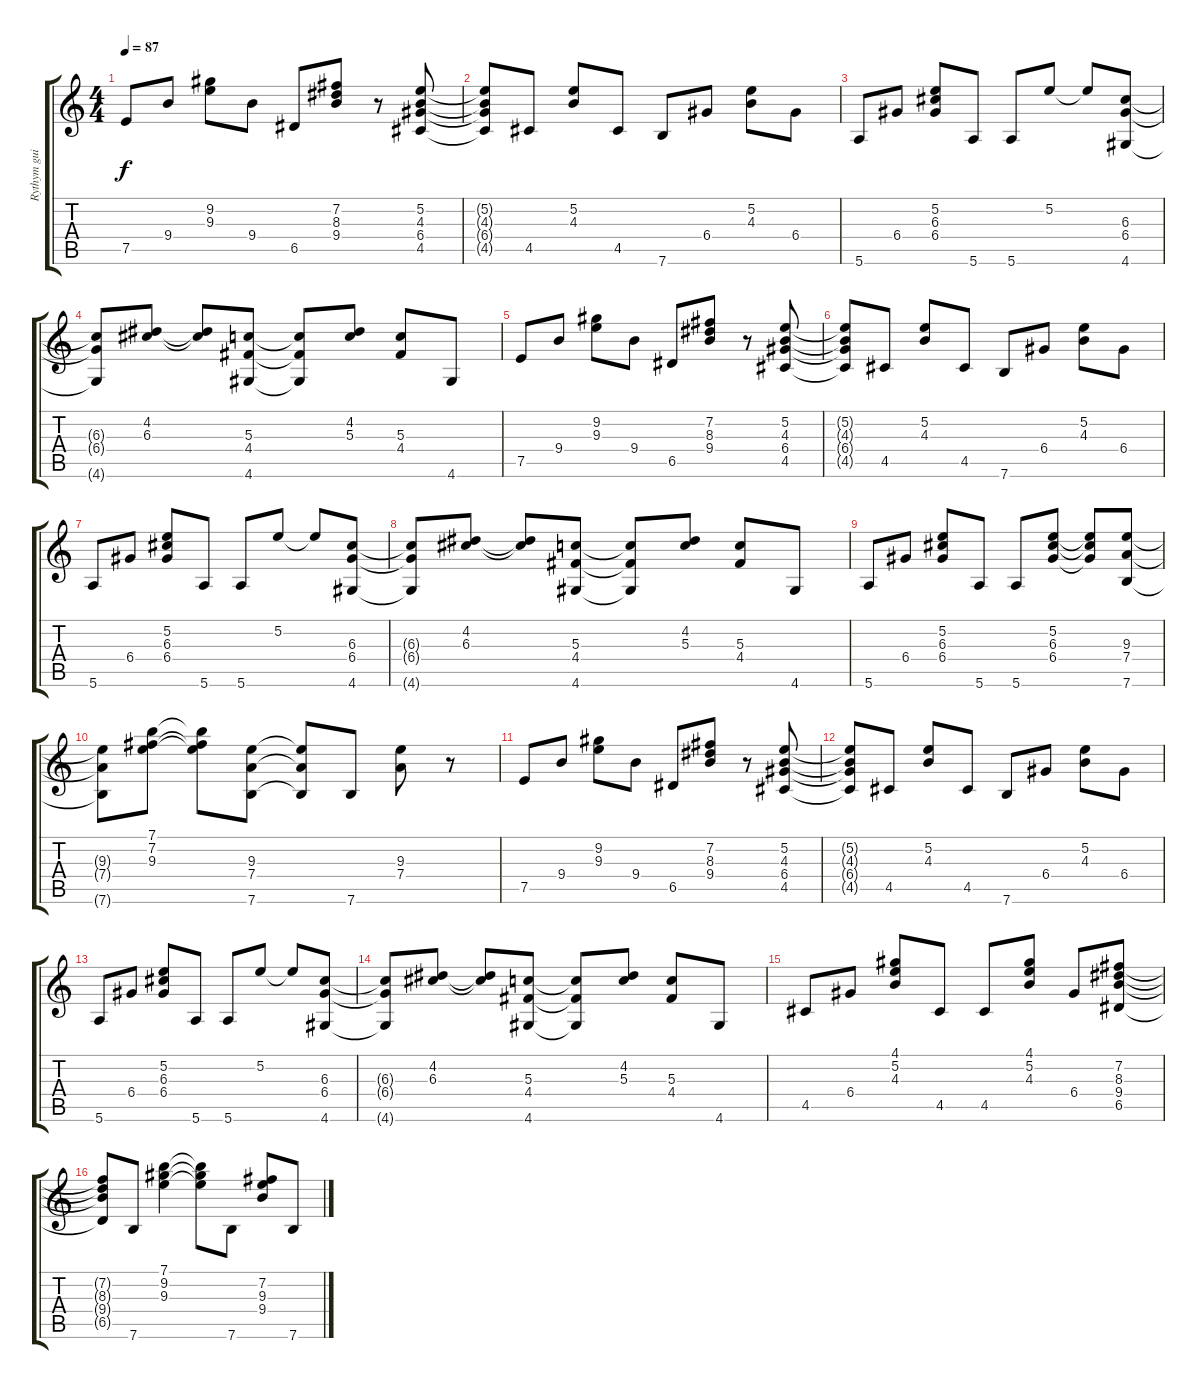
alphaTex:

\track ("Rythym guitar" "Rythym gui") {instrument acousticguitarnylon}
\staff {score tabs}
\tuning (E4 B3 G3 D3 A2 E2) {hide}
\ts (4 4)
\tempo 87
\clef g2
\ks c
7.5.8{dy f instrument acousticguitarnylon} 9.4.8 (9.2 9.3).8 9.4.8 6.5.8 (7.2 8.3 9.4).8 r.8 (5.2 4.3 6.4 4.5).8 |
(5.2{t} 4.3{t} 6.4{t} 4.5{t}).8 4.5.8 (5.2 4.3).8 4.5.8 7.6.8 6.4.8 (5.2 4.3).8 6.4.8 |
5.6.8 6.4.8 (5.2 6.3 6.4).8 5.6.8 5.6.8 5.2.8 5.2{t}.8 (6.3 6.4 4.6).8 |
(6.3{t} 6.4{t} 4.6{t}).8 (4.2 6.3).8 (4.2{t} 6.3{t}).8 (5.3 4.4 4.6).8 (5.3{t} 4.4{t} 4.6{t}).8 (4.2 5.3).8 (5.3 4.4).8 4.6.8 |
7.5.8 9.4.8 (9.2 9.3).8 9.4.8 6.5.8 (7.2 8.3 9.4).8 r.8 (5.2 4.3 6.4 4.5).8 |
(5.2{t} 4.3{t} 6.4{t} 4.5{t}).8 4.5.8 (5.2 4.3).8 4.5.8 7.6.8 6.4.8 (5.2 4.3).8 6.4.8 |
5.6.8 6.4.8 (5.2 6.3 6.4).8 5.6.8 5.6.8 5.2.8 5.2{t}.8 (6.3 6.4 4.6).8 |
(6.3{t} 6.4{t} 4.6{t}).8 (4.2 6.3).8 (4.2{t} 6.3{t}).8 (5.3 4.4 4.6).8 (5.3{t} 4.4{t} 4.6{t}).8 (4.2 5.3).8 (5.3 4.4).8 4.6.8 |
5.6.8 6.4.8 (5.2 6.3 6.4).8 5.6.8 5.6.8 (5.2 6.3 6.4).8 (5.2{t} 6.3{t} 6.4{t}).8 (9.3 7.4 7.6).8 |
(9.3{t} 7.4{t} 7.6{t}).8 (7.1 7.2 9.3).8 (7.1{t} 7.2{t} 9.3{t}).8 (9.3 7.4 7.6).8 (9.3{t} 7.4{t} 7.6{t}).8 7.6.8 (9.3 7.4).8 r.8 |
7.5.8 9.4.8 (9.2 9.3).8 9.4.8 6.5.8 (7.2 8.3 9.4).8 r.8 (5.2 4.3 6.4 4.5).8 |
(5.2{t} 4.3{t} 6.4{t} 4.5{t}).8 4.5.8 (5.2 4.3).8 4.5.8 7.6.8 6.4.8 (5.2 4.3).8 6.4.8 |
5.6.8 6.4.8 (5.2 6.3 6.4).8 5.6.8 5.6.8 5.2.8 5.2{t}.8 (6.3 6.4 4.6).8 |
(6.3{t} 6.4{t} 4.6{t}).8 (4.2 6.3).8 (4.2{t} 6.3{t}).8 (5.3 4.4 4.6).8 (5.3{t} 4.4{t} 4.6{t}).8 (4.2 5.3).8 (5.3 4.4).8 4.6.8 |
4.5.8 6.4.8 (4.1 5.2 4.3).8 4.5.8 4.5.8 (4.1 5.2 4.3).8 6.4.8 (7.2 8.3 9.4 6.5).8 |
(7.2{t} 8.3{t} 9.4{t} 6.5{t}).8 7.6.8 (7.1 9.2 9.3).4 (7.1{t} 9.2{t} 9.3{t}).8 7.6.8 (7.2 9.3 9.4).8 7.6.8
